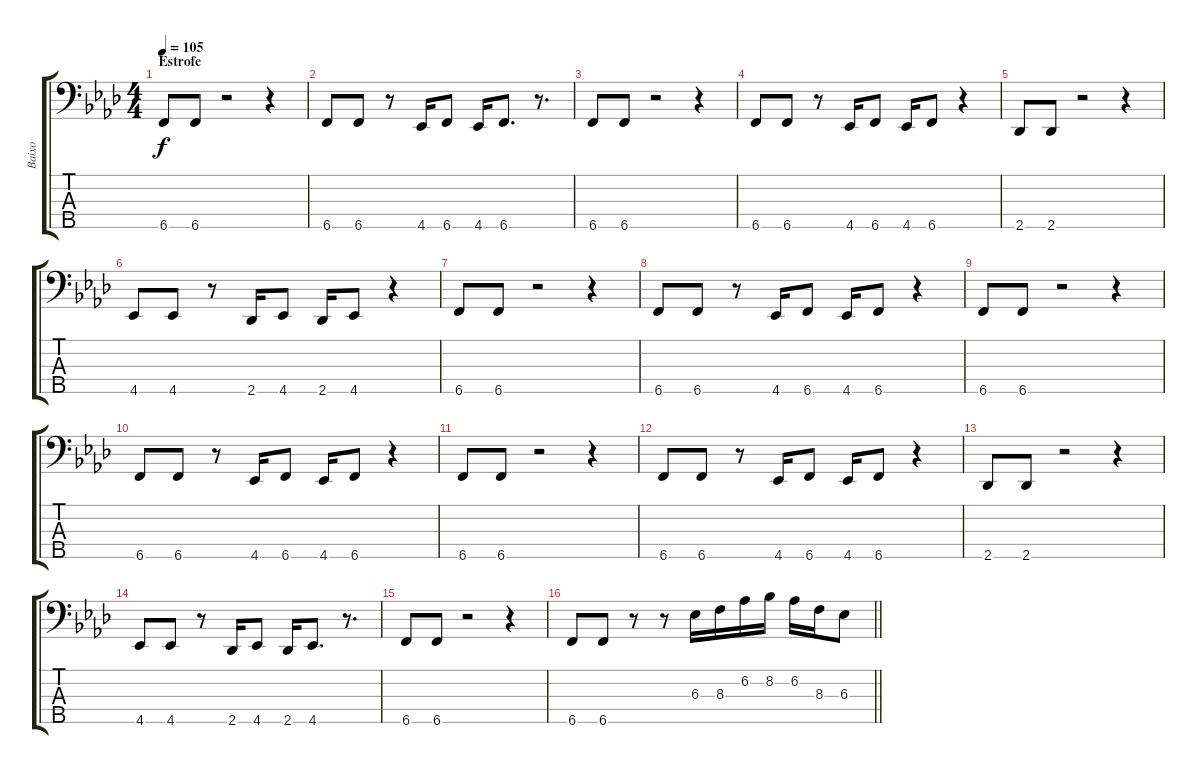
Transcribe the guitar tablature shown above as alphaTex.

\track ("Baixo" "Baixo") {instrument electricbasspick}
\staff {score tabs}
\tuning (G2 D2 A1 E1 B0) {hide}
\ts (4 4)
\section ("" "Estrofe")
\tempo 105
\clef f4
\ks fminor
6.5.8{dy f} 6.5.8 r.2 r.4 |
6.5.8 6.5.8 r.8 4.5.16 6.5.8 4.5.16 6.5.8{d} r.8{d} |
6.5.8 6.5.8 r.2 r.4 |
6.5.8 6.5.8 r.8 4.5.16 6.5.8 4.5.16 6.5.8 r.4 |
2.5.8 2.5.8 r.2 r.4 |
4.5.8 4.5.8 r.8 2.5.16 4.5.8 2.5.16 4.5.8 r.4 |
6.5.8 6.5.8 r.2 r.4 |
6.5.8 6.5.8 r.8 4.5.16 6.5.8 4.5.16 6.5.8 r.4 |
6.5.8 6.5.8 r.2 r.4 |
6.5.8 6.5.8 r.8 4.5.16 6.5.8 4.5.16 6.5.8 r.4 |
6.5.8 6.5.8 r.2 r.4 |
6.5.8 6.5.8 r.8 4.5.16 6.5.8 4.5.16 6.5.8 r.4 |
2.5.8 2.5.8 r.2 r.4 |
4.5.8 4.5.8 r.8 2.5.16 4.5.8 2.5.16 4.5.8{d} r.8{d} |
6.5.8 6.5.8 r.2 r.4 |
\barLineRight lightlight
6.5.8 6.5.8 r.8 r.8 6.3.16 8.3.16 6.2.16 8.2.16 6.2.16 8.3.16 6.3.8
